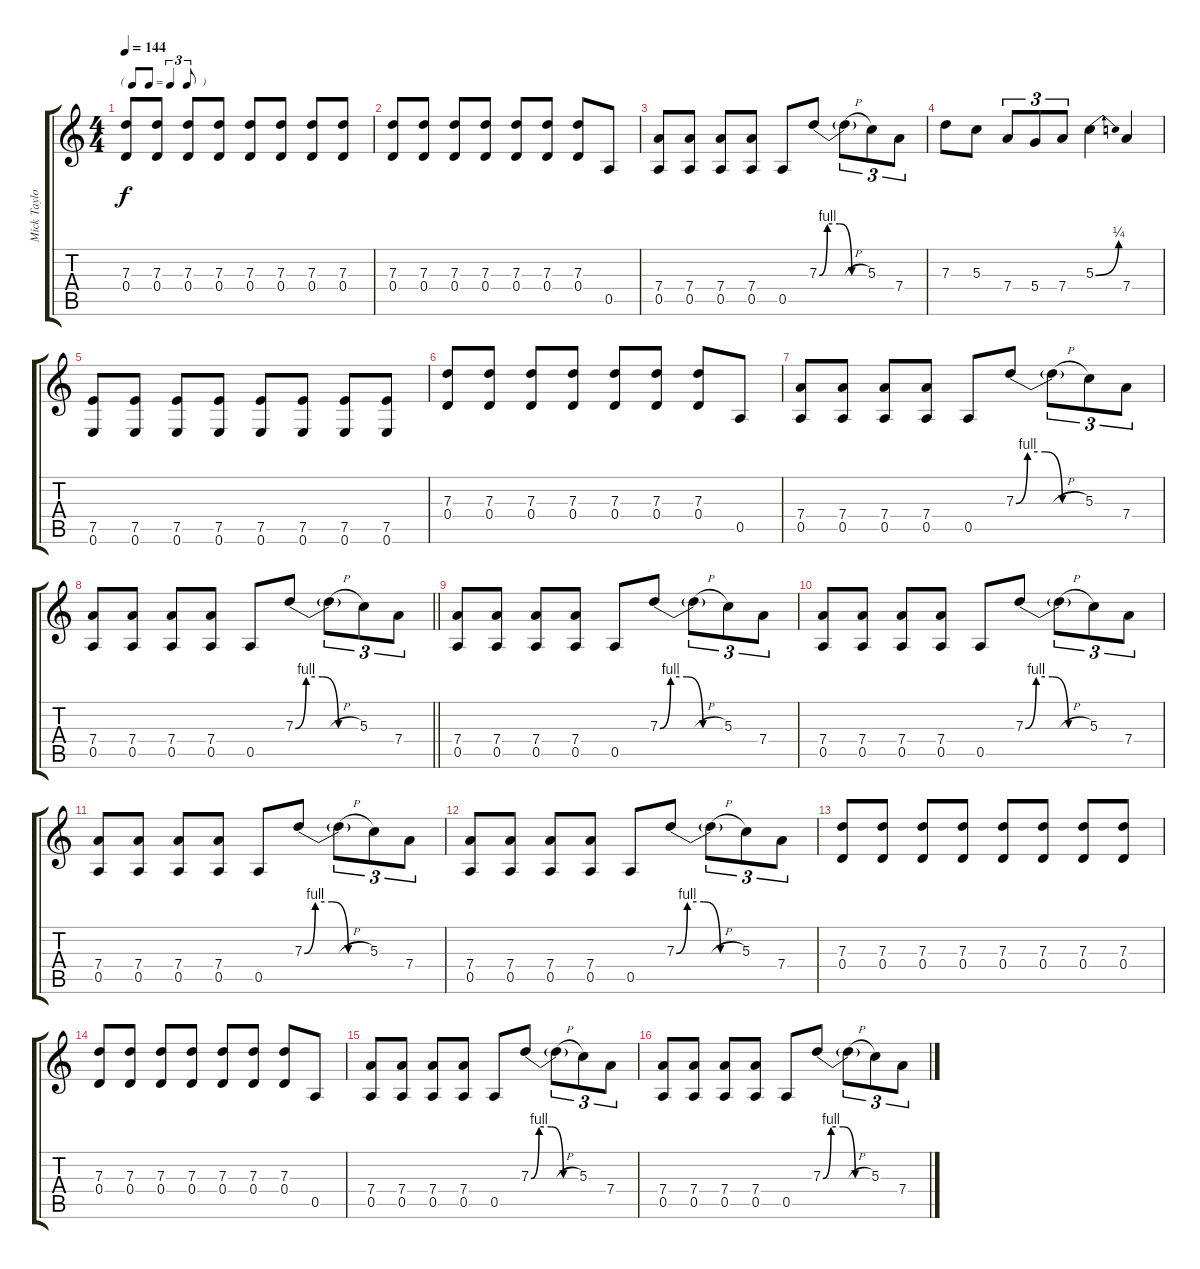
\track ("Mick Taylor - Electric Guitar" "Mick Taylo") {instrument overdrivenguitar}
\staff {score tabs}
\tuning (E4 B3 G3 D3 A2 E2) {hide}
\ts (4 4)
\tf triplet8th
\tempo 144
\clef g2
\ks c
(7.3 0.4).8{dy f} (7.3 0.4).8 (7.3 0.4).8 (7.3 0.4).8 (7.3 0.4).8 (7.3 0.4).8 (7.3 0.4).8 (7.3 0.4).8 |
(7.3 0.4).8 (7.3 0.4).8 (7.3 0.4).8 (7.3 0.4).8 (7.3 0.4).8 (7.3 0.4).8 (7.3 0.4).8 0.5.8 |
(7.4 0.5).8 (7.4 0.5).8 (7.4 0.5).8 (7.4 0.5).8 0.5.8 7.3{be (custom 0 0 10 4 25 4 40 0 60 0)}.8 7.3{h t}.8{tu (3 2)} 5.3.8{tu (3 2)} 7.4.8{tu (3 2)} |
7.3.8 5.3.8 7.4.8{tu (3 2)} 5.4.8{tu (3 2)} 7.4.8{tu (3 2)} 5.3{be (bend 0 0 60 1)}.4 7.4.4 |
(7.5 0.6).8 (7.5 0.6).8 (7.5 0.6).8 (7.5 0.6).8 (7.5 0.6).8 (7.5 0.6).8 (7.5 0.6).8 (7.5 0.6).8 |
(7.3 0.4).8 (7.3 0.4).8 (7.3 0.4).8 (7.3 0.4).8 (7.3 0.4).8 (7.3 0.4).8 (7.3 0.4).8 0.5.8 |
(7.4 0.5).8 (7.4 0.5).8 (7.4 0.5).8 (7.4 0.5).8 0.5.8 7.3{be (custom 0 0 10 4 25 4 40 0 60 0)}.8 7.3{h t}.8{tu (3 2)} 5.3.8{tu (3 2)} 7.4.8{tu (3 2)} |
\barLineRight lightlight
(7.4 0.5).8 (7.4 0.5).8 (7.4 0.5).8 (7.4 0.5).8 0.5.8 7.3{be (custom 0 0 10 4 25 4 40 0 60 0)}.8 7.3{h t}.8{tu (3 2)} 5.3.8{tu (3 2)} 7.4.8{tu (3 2)} |
(7.4 0.5).8 (7.4 0.5).8 (7.4 0.5).8 (7.4 0.5).8 0.5.8 7.3{be (custom 0 0 10 4 25 4 40 0 60 0)}.8 7.3{h t}.8{tu (3 2)} 5.3.8{tu (3 2)} 7.4.8{tu (3 2)} |
(7.4 0.5).8 (7.4 0.5).8 (7.4 0.5).8 (7.4 0.5).8 0.5.8 7.3{be (custom 0 0 10 4 25 4 40 0 60 0)}.8 7.3{h t}.8{tu (3 2)} 5.3.8{tu (3 2)} 7.4.8{tu (3 2)} |
(7.4 0.5).8 (7.4 0.5).8 (7.4 0.5).8 (7.4 0.5).8 0.5.8 7.3{be (custom 0 0 10 4 25 4 40 0 60 0)}.8 7.3{h t}.8{tu (3 2)} 5.3.8{tu (3 2)} 7.4.8{tu (3 2)} |
(7.4 0.5).8 (7.4 0.5).8 (7.4 0.5).8 (7.4 0.5).8 0.5.8 7.3{be (custom 0 0 10 4 25 4 40 0 60 0)}.8 7.3{h t}.8{tu (3 2)} 5.3.8{tu (3 2)} 7.4.8{tu (3 2)} |
(7.3 0.4).8 (7.3 0.4).8 (7.3 0.4).8 (7.3 0.4).8 (7.3 0.4).8 (7.3 0.4).8 (7.3 0.4).8 (7.3 0.4).8 |
(7.3 0.4).8 (7.3 0.4).8 (7.3 0.4).8 (7.3 0.4).8 (7.3 0.4).8 (7.3 0.4).8 (7.3 0.4).8 0.5.8 |
(7.4 0.5).8 (7.4 0.5).8 (7.4 0.5).8 (7.4 0.5).8 0.5.8 7.3{be (custom 0 0 10 4 25 4 40 0 60 0)}.8 7.3{h t}.8{tu (3 2)} 5.3.8{tu (3 2)} 7.4.8{tu (3 2)} |
(7.4 0.5).8 (7.4 0.5).8 (7.4 0.5).8 (7.4 0.5).8 0.5.8 7.3{be (custom 0 0 10 4 25 4 40 0 60 0)}.8 7.3{h t}.8{tu (3 2)} 5.3.8{tu (3 2)} 7.4.8{tu (3 2)}
